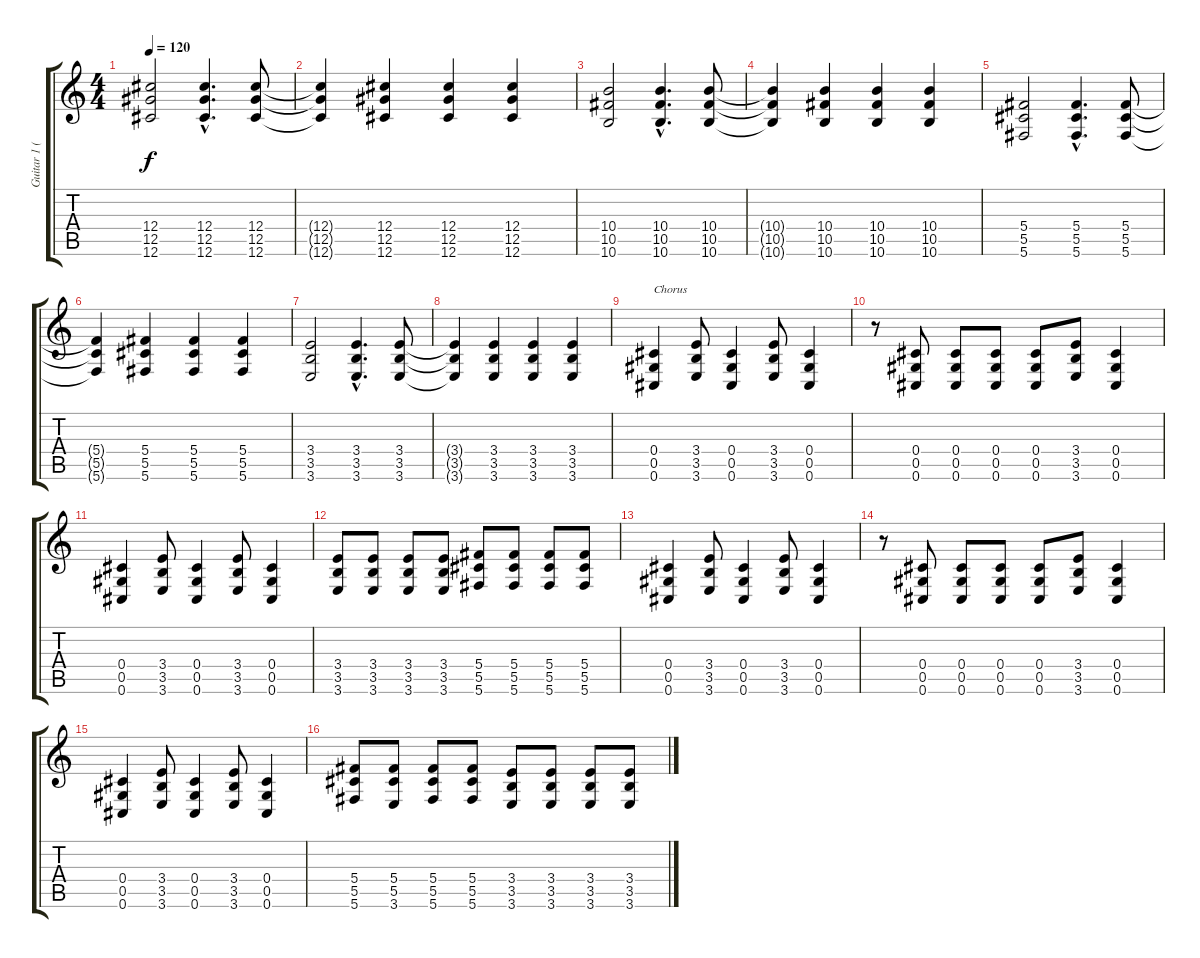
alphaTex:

\track ("Guitar 1 (Rhythm)" "Guitar 1 (") {instrument distortionguitar}
\staff {score tabs}
\tuning (Eb4 Bb3 Gb3 Db3 Ab2 Db2) {hide}
\ts (4 4)
\tempo 120
\clef g2
\ks c
(12.4 12.5 12.6).2{dy f} (12.4{hac} 12.5{hac} 12.6{hac}).4{d} (12.4 12.5 12.6).8 |
(12.4{t} 12.5{t} 12.6{t}).4 (12.4 12.5 12.6).4 (12.4 12.5 12.6).4 (12.4 12.5 12.6).4 |
(10.4 10.5 10.6).2 (10.4{hac} 10.5{hac} 10.6{hac}).4{d} (10.4 10.5 10.6).8 |
(10.4{t} 10.5{t} 10.6{t}).4 (10.4 10.5 10.6).4 (10.4 10.5 10.6).4 (10.4 10.5 10.6).4 |
(5.4 5.5 5.6).2 (5.4{hac} 5.5{hac} 5.6{hac}).4{d} (5.4 5.5 5.6).8 |
(5.4{t} 5.5{t} 5.6{t}).4 (5.4 5.5 5.6).4 (5.4 5.5 5.6).4 (5.4 5.5 5.6).4 |
(3.4 3.5 3.6).2 (3.4{hac} 3.5{hac} 3.6{hac}).4{d} (3.4 3.5 3.6).8 |
(3.4{t} 3.5{t} 3.6{t}).4 (3.4 3.5 3.6).4 (3.4 3.5 3.6).4 (3.4 3.5 3.6).4 |
(0.4 0.5 0.6).4{txt "Chorus"} (3.4 3.5 3.6).8 (0.4 0.5 0.6).4 (3.4 3.5 3.6).8 (0.4 0.5 0.6).4 |
r.8 (0.4 0.5 0.6).8 (0.4 0.5 0.6).8 (0.4 0.5 0.6).8 (0.4 0.5 0.6).8 (3.4 3.5 3.6).8 (0.4 0.5 0.6).4 |
(0.4 0.5 0.6).4 (3.4 3.5 3.6).8 (0.4 0.5 0.6).4 (3.4 3.5 3.6).8 (0.4 0.5 0.6).4 |
(3.4 3.5 3.6).8 (3.4 3.5 3.6).8 (3.4 3.5 3.6).8 (3.4 3.5 3.6).8 (5.4 5.5 5.6).8 (5.4 5.5 5.6).8 (5.4 5.5 5.6).8 (5.4 5.5 5.6).8 |
(0.4 0.5 0.6).4 (3.4 3.5 3.6).8 (0.4 0.5 0.6).4 (3.4 3.5 3.6).8 (0.4 0.5 0.6).4 |
r.8 (0.4 0.5 0.6).8 (0.4 0.5 0.6).8 (0.4 0.5 0.6).8 (0.4 0.5 0.6).8 (3.4 3.5 3.6).8 (0.4 0.5 0.6).4 |
(0.4 0.5 0.6).4 (3.4 3.5 3.6).8 (0.4 0.5 0.6).4 (3.4 3.5 3.6).8 (0.4 0.5 0.6).4 |
(5.4 5.5 5.6).8 (5.4 5.5 3.6).8 (5.4 5.5 5.6).8 (5.4 5.5 5.6).8 (3.4 3.5 3.6).8 (3.4 3.5 3.6).8 (3.4 3.5 3.6).8 (3.4 3.5 3.6).8
